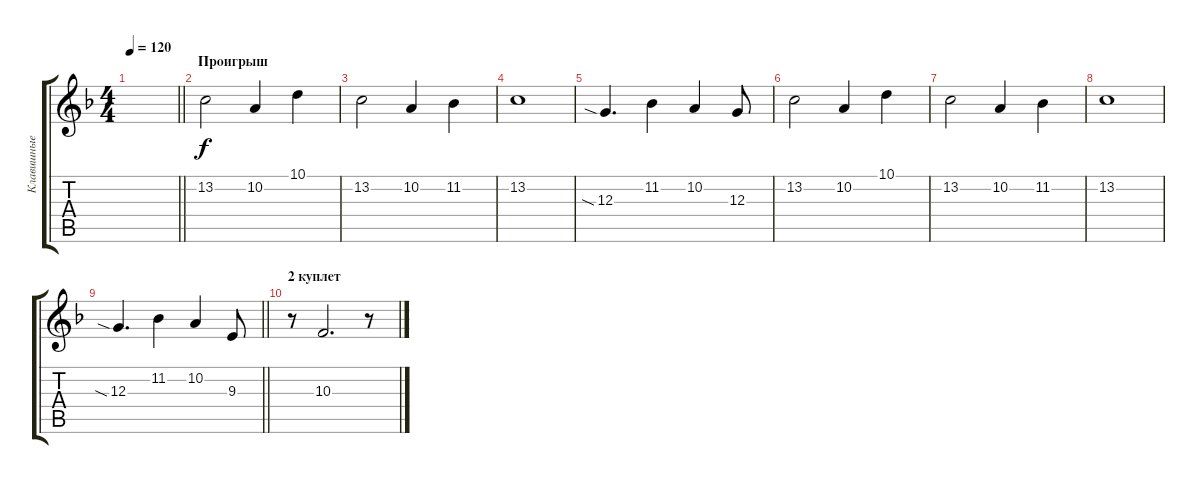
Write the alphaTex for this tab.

\track ("Клавишные" "Клавишные") {instrument lead1square}
\staff {score tabs}
\tuning (E4 B3 G3 D3 A2 E2) {hide}
\ts (4 4)
\tempo 120
\clef g2
\barLineRight lightlight
\ks f
|
\section ("" "Проигрыш")
13.2.2 10.2.4 10.1.4 |
13.2.2 10.2.4 11.2.4 |
13.2.1 |
12.3{sia}.4{d} 11.2.4 10.2.4 12.3.8 |
13.2.2 10.2.4 10.1.4 |
13.2.2 10.2.4 11.2.4 |
13.2.1 |
\barLineRight lightlight
12.3{sia}.4{d} 11.2.4 10.2.4 9.3.8 |
\section ("" "2 куплет")
r.8 10.3.2{d} r.8
